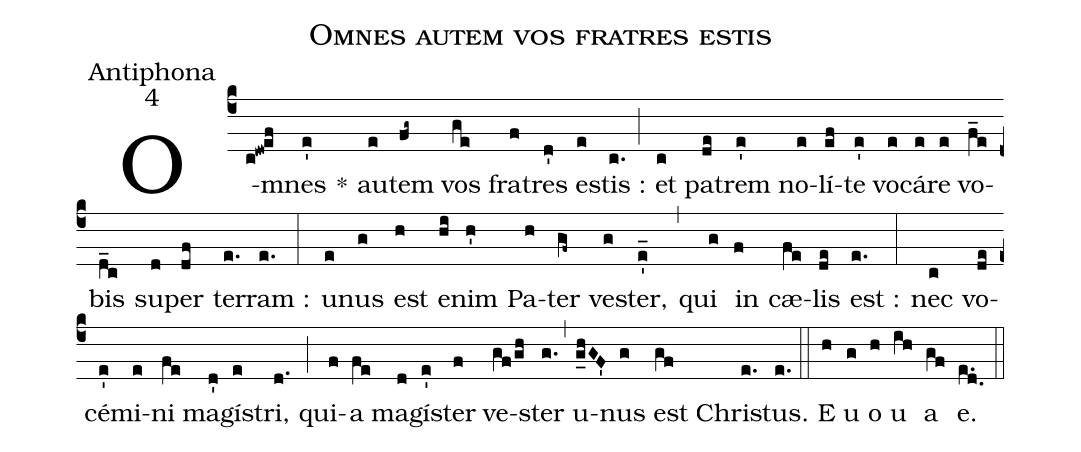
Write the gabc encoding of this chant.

name:Omnes autem vos fratres estis;
office-part:Antiphona;
mode:4;
%%
(c4) O(c!dw!ef)mnes(e') *() au(e)tem(fg~) vos(ge) fra(f)tres(d') e(e)stis :(c.) (;) et(c) pa(de)trem(e') no(e)lí(ef)te(e') vo(e)cá(e)re(e) vo(f_e)bis(d_c) su(d)per(df) ter(e.)ram :(e.) (:) u(e)nus(g) est(h) e(hi)nim(h') Pa(h)ter(gf~) ve(g)ster,(e'_) (,) qui(g) in(f) cæ(fe)lis(de) est :(e.) (:) nec(c) vo(de)cé(e')mi(e)ni(fe) ma(d')gí(e)stri,(d.) (;) qui(f)a(fe) ma(d)gí(e')ster(f) ve(gf/gh)ster(g.) (,) u(g_hGF')nus(g) est(gf) Chri(e.)stus.(e.) (::) E(h) u(g) o(h) u(ih) a(gf) e.(e.d.) (::)
